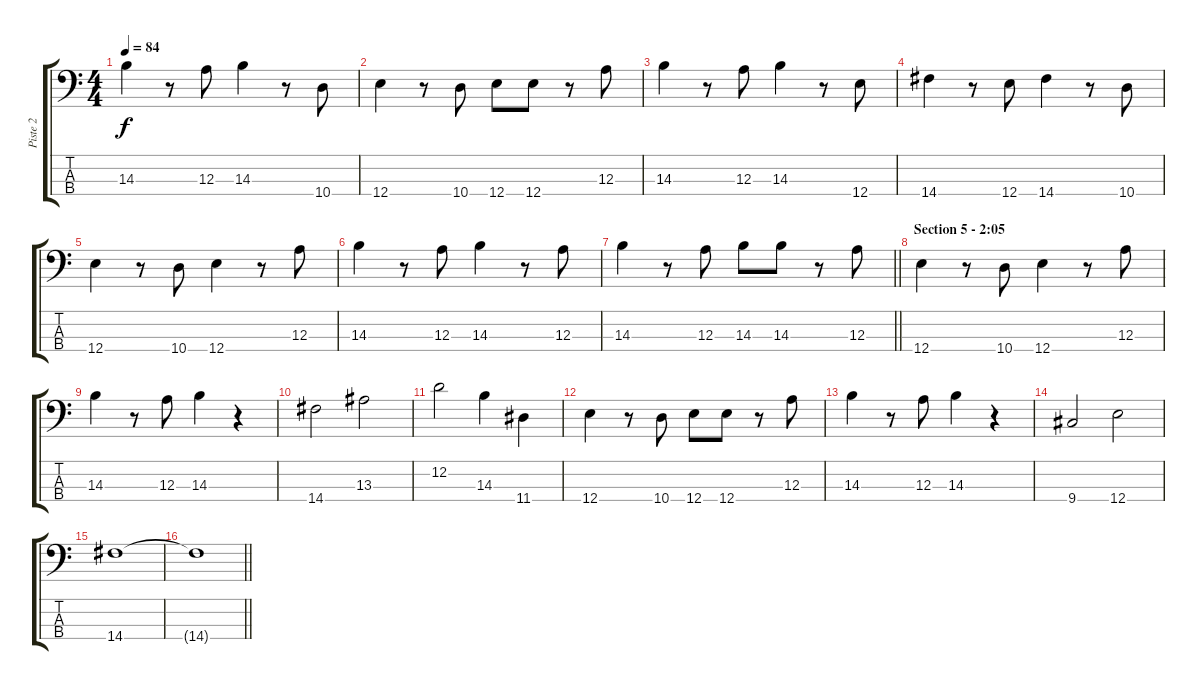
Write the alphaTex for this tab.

\track ("Piste 2" "Piste 2") {instrument acousticbass}
\staff {score tabs}
\tuning (G2 D2 A1 E1) {hide}
\ts (4 4)
\tempo 84
\clef f4
\ks c
14.3.4{dy f} r.8 12.3.8 14.3.4 r.8 10.4.8 |
12.4.4 r.8 10.4.8 12.4.8 12.4.8 r.8 12.3.8 |
14.3.4 r.8 12.3.8 14.3.4 r.8 12.4.8 |
14.4.4 r.8 12.4.8 14.4.4 r.8 10.4.8 |
12.4.4 r.8 10.4.8 12.4.4 r.8 12.3.8 |
14.3.4 r.8 12.3.8 14.3.4 r.8 12.3.8 |
\barLineRight lightlight
14.3.4 r.8 12.3.8 14.3.8 14.3.8 r.8 12.3.8 |
\section ("" "Section 5 - 2:05")
12.4.4 r.8 10.4.8 12.4.4 r.8 12.3.8 |
14.3.4 r.8 12.3.8 14.3.4 r.4 |
14.4.2 13.3.2 |
12.2.2 14.3.4 11.4.4 |
12.4.4 r.8 10.4.8 12.4.8 12.4.8 r.8 12.3.8 |
14.3.4 r.8 12.3.8 14.3.4 r.4 |
9.4.2 12.4.2 |
14.4.1 |
\barLineRight lightlight
14.4{t}.1
